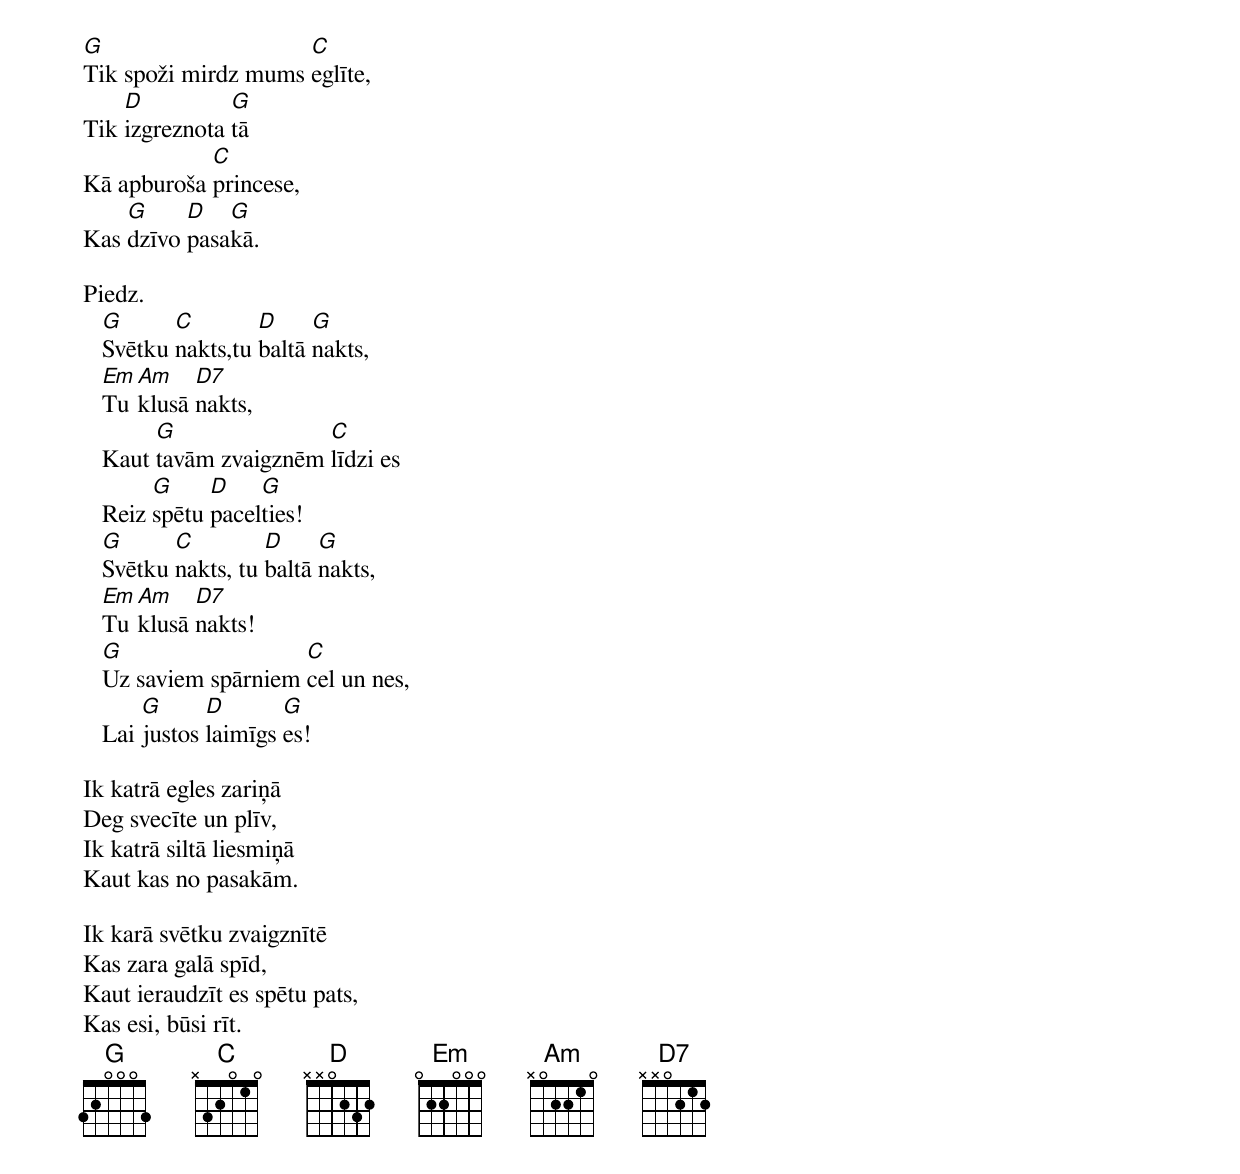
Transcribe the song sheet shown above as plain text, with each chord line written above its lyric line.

G                    C
Tik spoži mirdz mums eglīte,
    D          G
Tik izgreznota tā
            C
Kā apburoša princese,
    G     D   G
Kas dzīvo pasakā.

Piedz.
   G      C        D     G
   Svētku nakts,tu baltā nakts,
   Em Am    D7
   Tu klusā nakts,
        G               C
   Kaut tavām zvaigznēm līdzi es
        G     D    G
   Reiz spētu pacelties!
   G      C         D     G
   Svētku nakts, tu baltā nakts,
   Em Am    D7
   Tu klusā nakts!
   G                  C
   Uz saviem spārniem cel un nes,
       G      D       G
   Lai justos laimīgs es!

Ik katrā egles zariņā
Deg svecīte un plīv,
Ik katrā siltā liesmiņā
Kaut kas no pasakām.

Ik karā svētku zvaigznītē
Kas zara galā spīd,
Kaut ieraudzīt es spētu pats,
Kas esi, būsi rīt.
